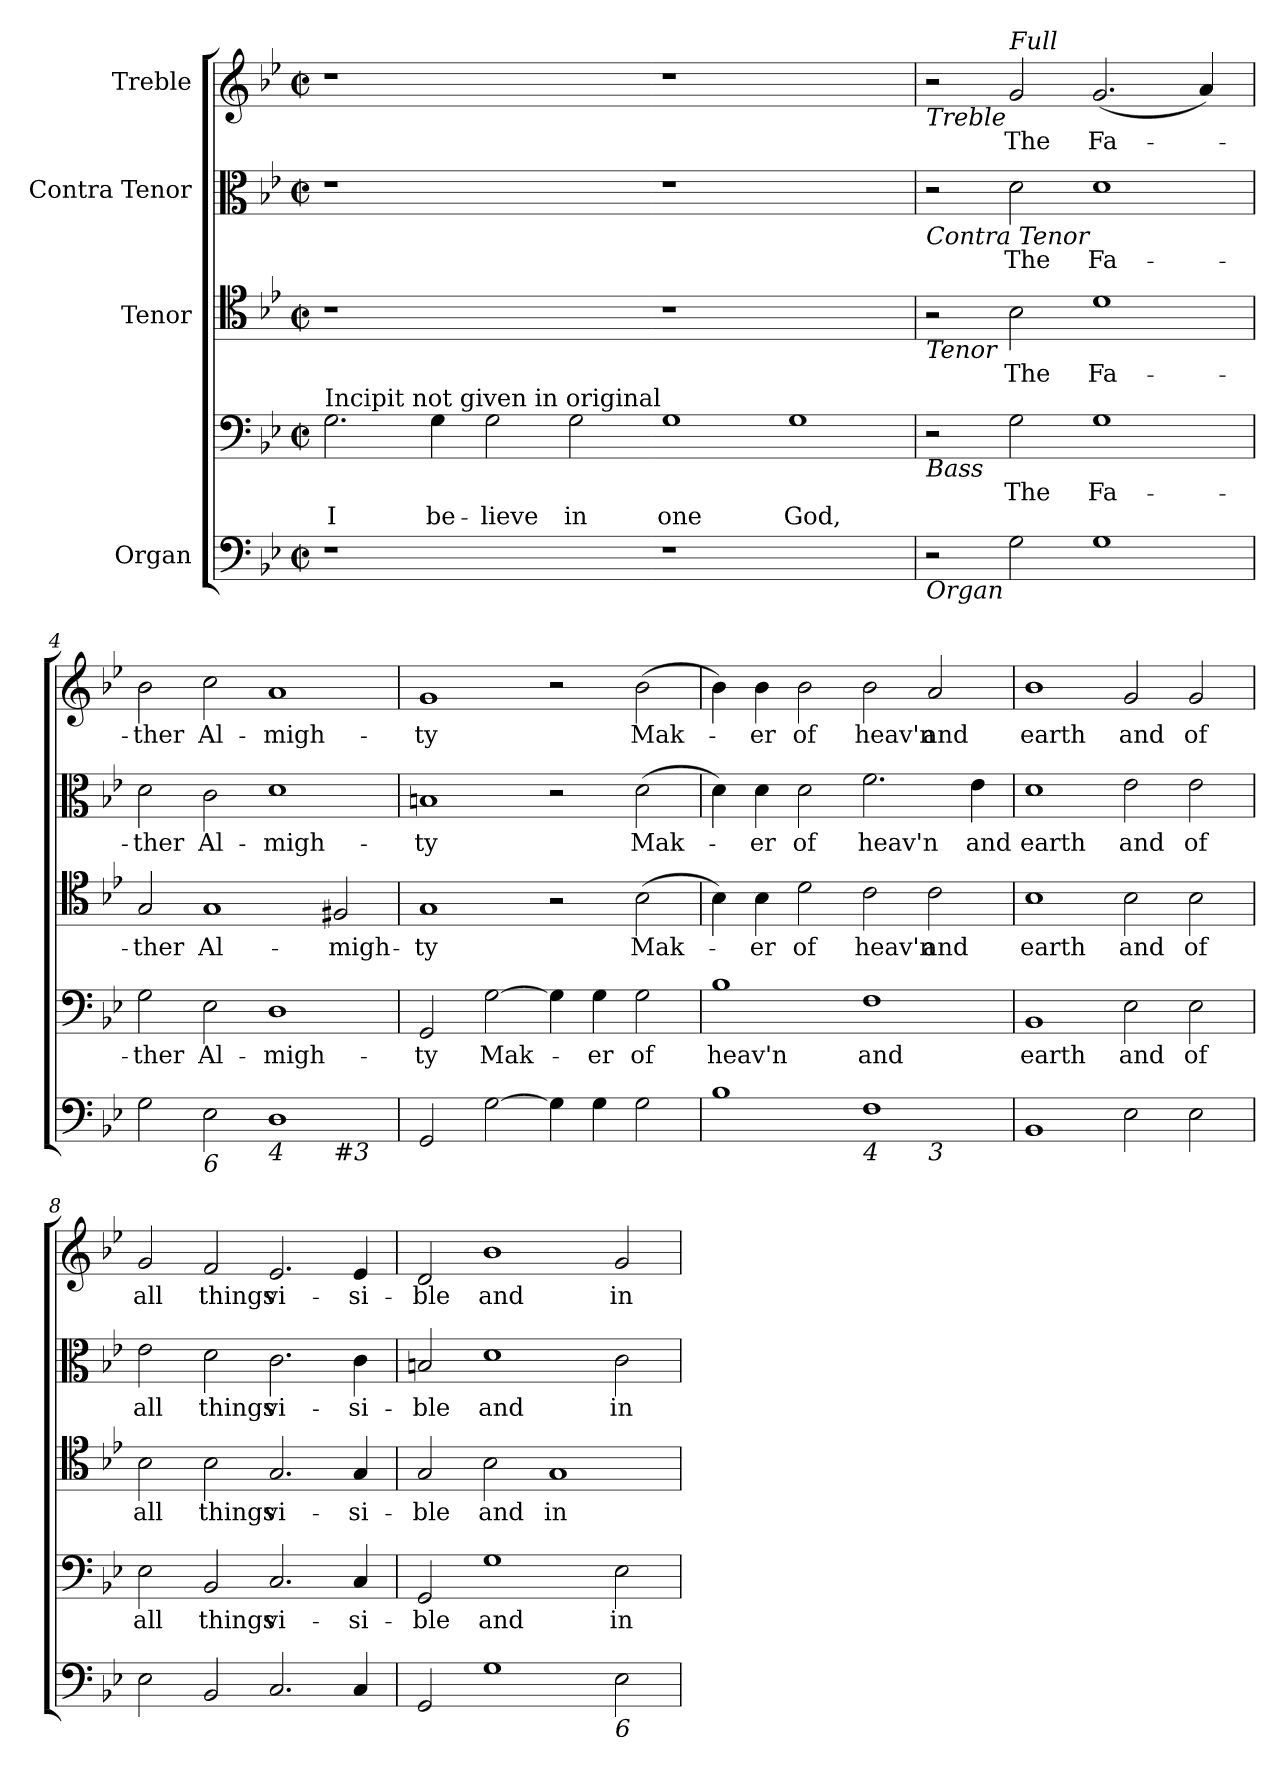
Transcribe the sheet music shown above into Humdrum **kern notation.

**kern	**kern	**text	**text	**kern	**text	**kern	**text	**kern	**text
*part5	*part4	*part4	*part4	*part3	*part3	*part2	*part2	*part1	*part1
*staff5	*staff4	*staff4	*staff4	*staff3	*staff3	*staff2	*staff2	*staff1	*staff1
*I"Organ	*	*	*	*I"Tenor	*	*I"Contra  Tenor	*	*I"Treble	*
*clefF4	*clefF4	*	*	*clefC4	*	*clefC3	*	*clefG2	*
*k[b-e-]	*k[b-e-]	*	*	*k[b-e-]	*	*k[b-e-]	*	*k[b-e-]	*
*B-:	*B-:	*	*	*B-:	*	*B-:	*	*B-:	*
*M2/2	*M2/2	*	*	*M2/2	*	*M2/2	*	*M2/2	*
*met(c|)	*met(c|)	*	*	*met(c|)	*	*met(c|)	*	*met(c|)	*
=1	=1	=1	=1	=1	=1	=1	=1	=1	=1
!	!LO:TX:a:t=Incipit not given in original	!	!	!	!	!	!	!	!
!	!	!	!LO:LY:b	!	!	!	!	!	!
1r	2.G\	.	I	1r	.	1r	.	1r	.
!	!	!	!LO:LY:b	!	!	!	!	!	!
.	4G\	.	be-	.	.	.	.	.	.
!	!	!	!LO:LY:b	!	!	!	!	!	!
1ryy	2G\	.	-lieve	1ryy	.	1ryy	.	1ryy	.
!	!	!	!LO:LY:b	!	!	!	!	!	!
.	2G\	.	in	.	.	.	.	.	.
=2-	=2-	=2-	=2-	=2-	=2-	=2-	=2-	=2-	=2-
!	!	!	!LO:LY:b	!	!	!	!	!	!
1r	1G	.	one	1r	.	1r	.	1r	.
!	!	!	!LO:LY:b	!	!	!	!	!	!
1ryy	1G	.	God,	1ryy	.	1ryy	.	1ryy	.
!!LO:LB:g=z
=3	=3	=3	=3	=3	=3	=3	=3	=3	=3
!	!	!	!	!	!	!	!	!LO:TX:b:i:t=Treble	!
!	!	!	!	!	!	!LO:TX:b:i:t=Contra Tenor	!	!	!
!	!	!	!	!LO:TX:b:i:t=Tenor	!	!	!	!	!
!	!LO:TX:b:i:t=Bass	!	!	!	!	!	!	!	!
!LO:TX:b:i:t=Organ	!	!	!	!	!	!	!	!	!
2r	2r	.	.	2r	.	2r	.	2r	.
!	!	!	!	!	!	!	!	!LO:TX:a:i:t=Full	!
!	!	!LO:LY:b	!	!	!LO:LY:b	!	!LO:LY:b	!	!LO:LY:b
2G\	2G\	The	.	2B-\	The	2d\	The	2g/	The
!	!	!LO:LY:b	!	!	!LO:LY:b	!	!LO:LY:b	!	!LO:LY:b
1G	1G	Fa-	.	1d	Fa-	1d	Fa-	(<2.g/	Fa-
.	.	.	.	.	.	.	.	4a/)	.
=4	=4	=4	=4	=4	=4	=4	=4	=4	=4
!	!	!LO:LY:b	!	!	!LO:LY:b	!	!LO:LY:b	!	!LO:LY:b
*^	*	*	*	*	*	*	*	*	*
2G\	1.ryy	2G\	-ther	.	2G/	-ther	2d\	-ther	2b-\	-ther
!LO:TX:b:i:t=6	!	!	!	!	!	!	!	!	!	!
!	!	!	!LO:LY:b	!	!	!LO:LY:b	!	!LO:LY:b	!	!LO:LY:b
2E-\	.	2E-\	Al-	.	1G	Al-	2c\	Al-	2cc\	Al-
!LO:TX:b:i:t=4	!	!	!	!	!	!	!	!	!	!
!	!	!	!LO:LY:b	!	!	!	!	!LO:LY:b	!	!LO:LY:b
1D	.	1D	-migh-	.	.	.	1d	-migh-	1a	-migh-
!	!LO:TX:b:i:t=#3	!	!	!	!	!	!	!	!	!
!	!	!	!	!	!	!LO:LY:b	!	!	!	!
.	2ryy	.	.	.	2F#X/	-migh-	.	.	.	.
=5	=5	=5	=5	=5	=5	=5	=5	=5	=5	=5
!	!	!	!LO:LY:b	!	!	!LO:LY:b	!	!LO:LY:b	!	!LO:LY:b
*v	*v	*	*	*	*	*	*	*	*	*
2GG/	2GG/	-ty	.	1G	-ty	1Bn	-ty	1g	-ty
!	!	!LO:LY:b	!	!	!	!	!	!	!
[2G\	[2G\	Mak-	.	.	.	.	.	.	.
4G\]	4G\]	.	.	2r	.	2r	.	2r	.
!	!	!LO:LY:b	!	!	!	!	!	!	!
4G\	4G\	-er	.	.	.	.	.	.	.
!	!	!LO:LY:b	!	!	!LO:LY:b	!	!LO:LY:b	!	!LO:LY:b
2G\	2G\	of	.	(>2B-\	Mak-	(>2d\	Mak-	(>2b-\	Mak-
=6	=6	=6	=6	=6	=6	=6	=6	=6	=6
!	!	!LO:LY:b	!	!	!	!	!	!	!
*^	*	*	*	*	*	*	*	*	*
1B-	1.ryy	1B-	heav'n	.	4B-\)	.	4d\)	.	4b-\)	.
!	!	!	!	!	!	!LO:LY:b	!	!LO:LY:b	!	!LO:LY:b
.	.	.	.	.	4B-\	-er	4d\	-er	4b-\	-er
!	!	!	!	!	!	!LO:LY:b	!	!LO:LY:b	!	!LO:LY:b
.	.	.	.	.	2d\	of	2d\	of	2b-\	of
!LO:TX:b:i:t=4	!	!	!	!	!	!	!	!	!	!
!	!	!	!LO:LY:b	!	!	!LO:LY:b	!	!LO:LY:b	!	!LO:LY:b
1F	.	1F	and	.	2c\	heav'n	2.f\	heav'n	2b-\	heav'n
!	!LO:TX:b:i:t=3	!	!	!	!	!	!	!	!	!
!	!	!	!	!	!	!LO:LY:b	!	!	!	!LO:LY:b
.	2ryy	.	.	.	2c\	and	.	.	2a/	and
!	!	!	!	!	!	!	!	!LO:LY:b	!	!
.	.	.	.	.	.	.	4e-\	and	.	.
!!LO:PB:g=z
=7	=7	=7	=7	=7	=7	=7	=7	=7	=7	=7
!	!	!	!LO:LY:b	!	!	!LO:LY:b	!	!LO:LY:b	!	!LO:LY:b
*v	*v	*	*	*	*	*	*	*	*	*
1BB-	1BB-	earth	.	1B-	earth	1d	earth	1b-	earth
!	!	!LO:LY:b	!	!	!LO:LY:b	!	!LO:LY:b	!	!LO:LY:b
2E-\	2E-\	and	.	2B-\	and	2e-\	and	2g/	and
!	!	!LO:LY:b	!	!	!LO:LY:b	!	!LO:LY:b	!	!LO:LY:b
2E-\	2E-\	of	.	2B-\	of	2e-\	of	2g/	of
=8	=8	=8	=8	=8	=8	=8	=8	=8	=8
!	!	!LO:LY:b	!	!	!LO:LY:b	!	!LO:LY:b	!	!LO:LY:b
2E-\	2E-\	all	.	2B-\	all	2e-\	all	2g/	all
!	!	!LO:LY:b	!	!	!LO:LY:b	!	!LO:LY:b	!	!LO:LY:b
2BB-/	2BB-/	things	.	2B-\	things	2d\	things	2f/	things
!	!	!LO:LY:b	!	!	!LO:LY:b	!	!LO:LY:b	!	!LO:LY:b
2.C/	2.C/	vi-	.	2.G/	vi-	2.c\	vi-	2.e-/	vi-
!	!	!LO:LY:b	!	!	!LO:LY:b	!	!LO:LY:b	!	!LO:LY:b
4C/	4C/	-si-	.	4G/	-si-	4c\	-si-	4e-/	-si-
=9	=9	=9	=9	=9	=9	=9	=9	=9	=9
!	!	!LO:LY:b	!	!	!LO:LY:b	!	!LO:LY:b	!	!LO:LY:b
2GG/	2GG/	-ble	.	2G/	-ble	2Bn/	-ble	2d/	-ble
!	!	!LO:LY:b	!	!	!LO:LY:b	!	!LO:LY:b	!	!LO:LY:b
1G	1G	and	.	2B-\	and	1d	and	1b-	and
!	!	!	!	!	!LO:LY:b	!	!	!	!
.	.	.	.	1G	in-	.	.	.	.
!LO:TX:b:i:t=6	!	!	!	!	!	!	!	!	!
!	!	!LO:LY:b	!	!	!	!	!LO:LY:b	!	!LO:LY:b
2E-\	2E-\	in-	.	.	.	2c\	in-	2g/	in-
=	=	=	=	=	=	=	=	=	=
*-	*-	*-	*-	*-	*-	*-	*-	*-	*-
